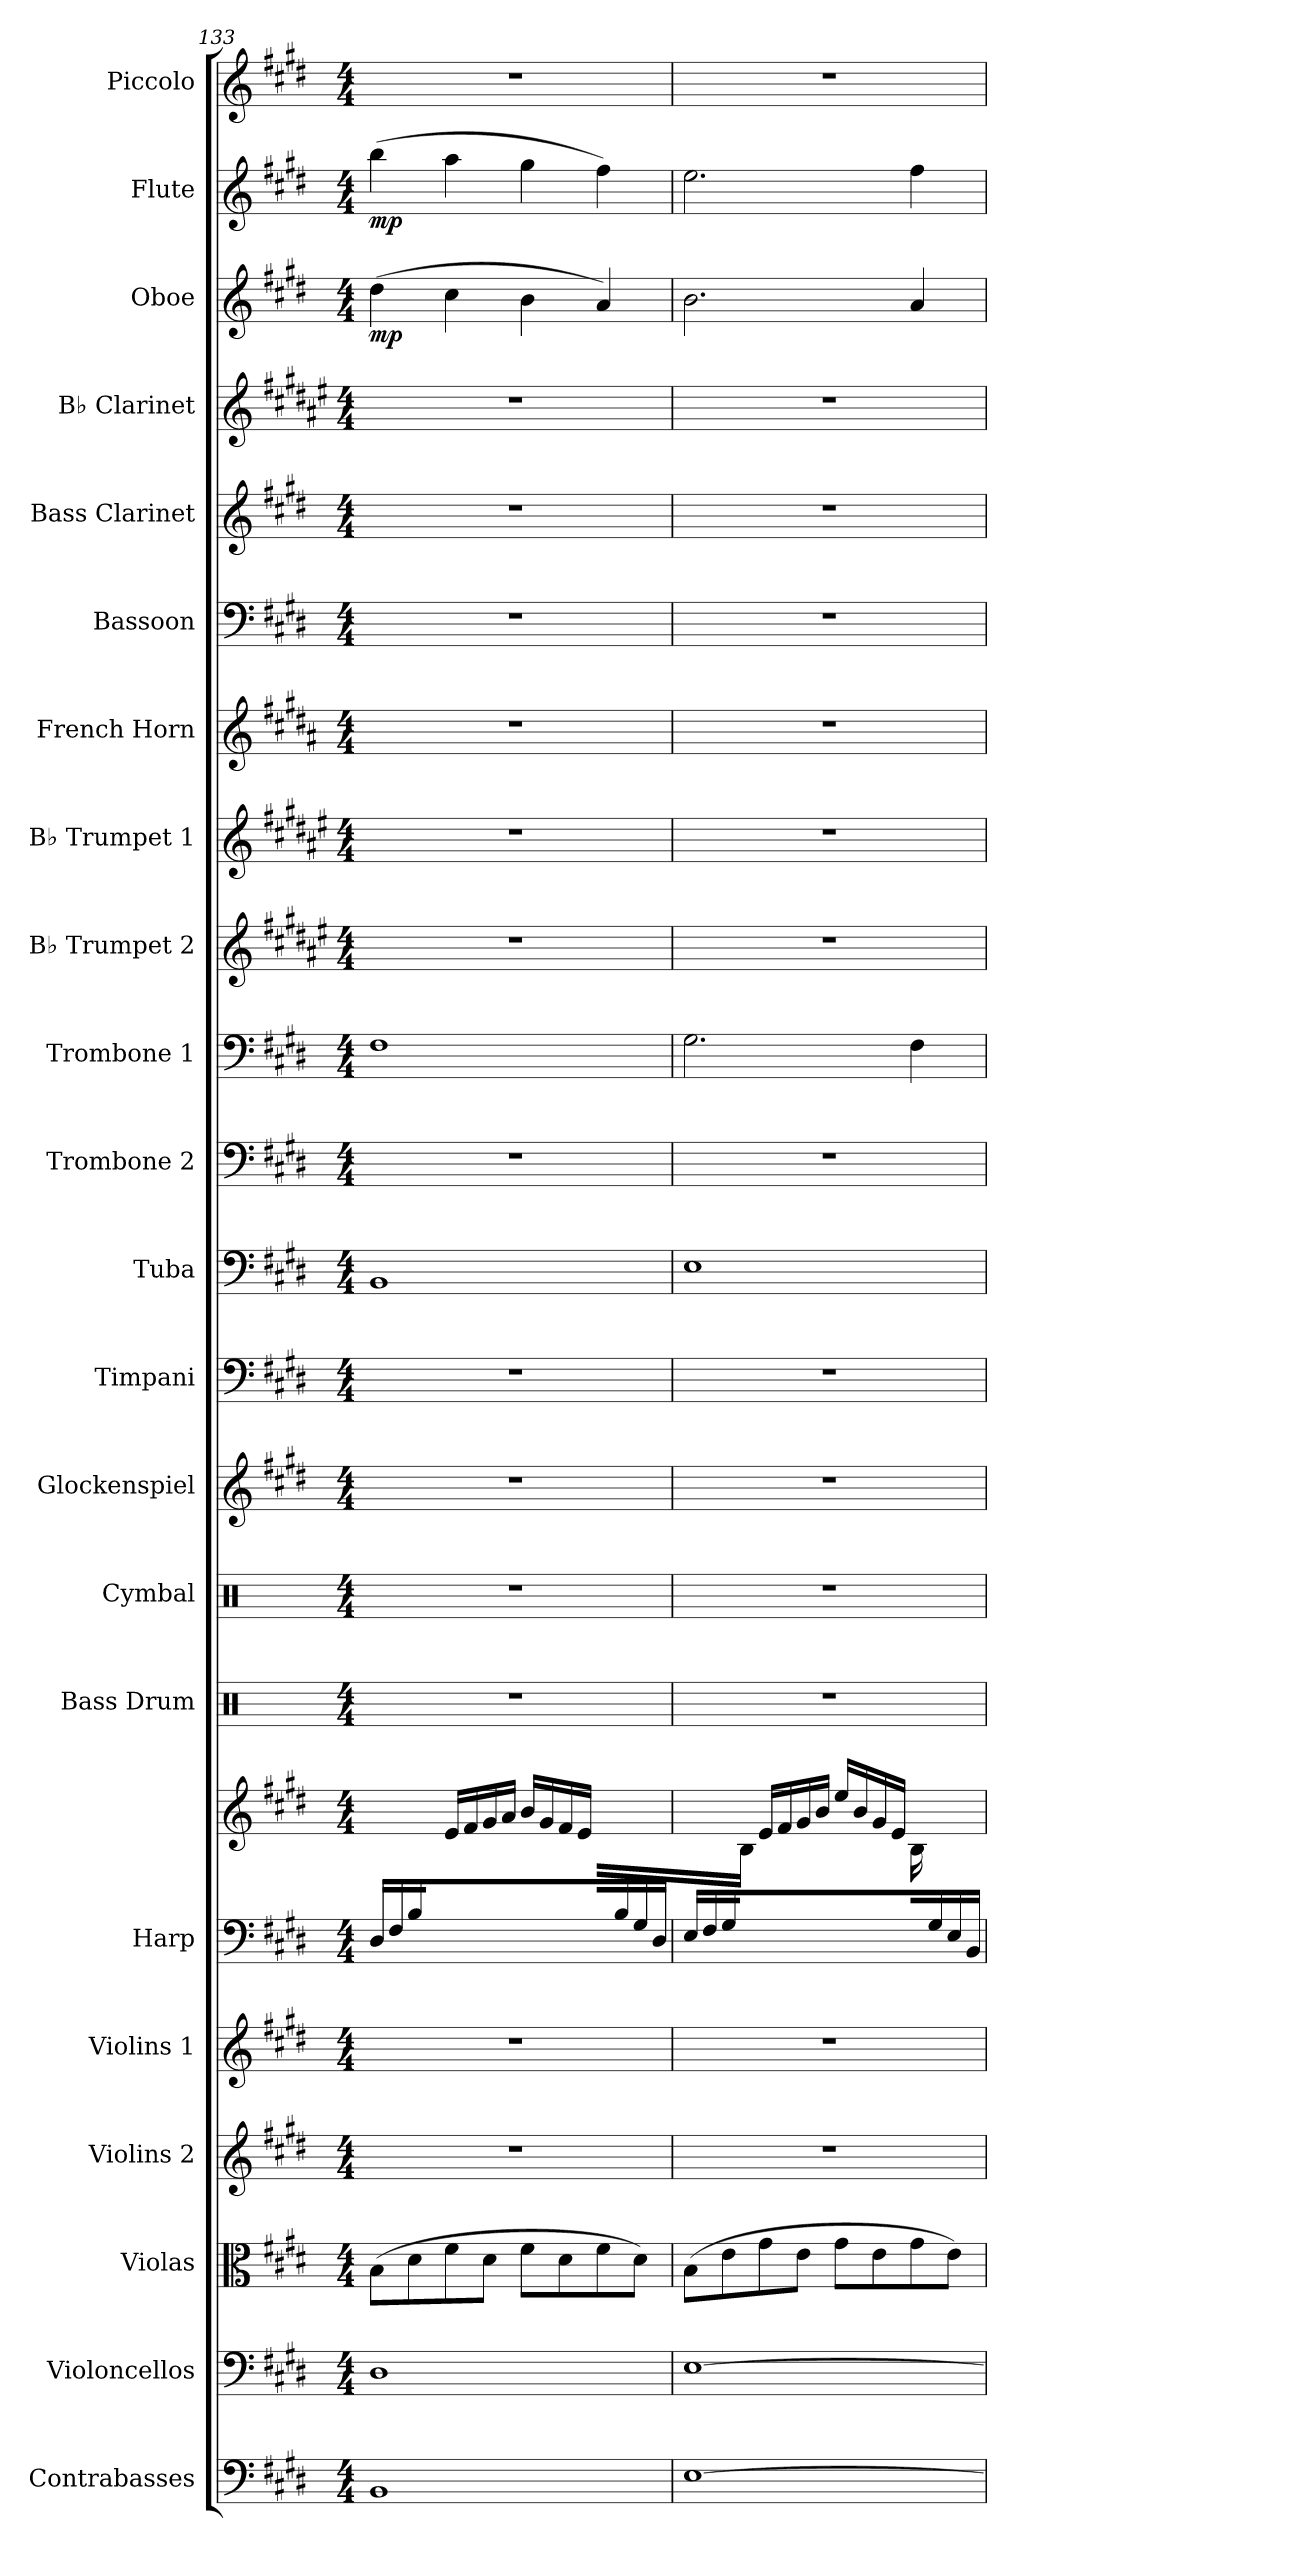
**kern	**kern	**kern	**kern	**kern	**kern	**kern	**kern	**kern	**kern	**kern	**kern	**kern	**kern	**kern	**kern	**kern	**kern	**kern	**kern	**kern	**dynam	**kern	**dynam	**kern
*part22	*part21	*part20	*part19	*part18	*part17	*part17	*part16	*part15	*part14	*part13	*part12	*part11	*part10	*part9	*part8	*part7	*part6	*part5	*part4	*part3	*part3	*part2	*part2	*part1
*staff23	*staff22	*staff21	*staff20	*staff19	*staff18	*staff17	*staff16	*staff15	*staff14	*staff13	*staff12	*staff11	*staff10	*staff9	*staff8	*staff7	*staff6	*staff5	*staff4	*staff3	*staff3	*staff2	*staff2	*staff1
*I"Contrabasses	*I"Violoncellos	*I"Violas	*I"Violins 2	*I"Violins 1	*I"Harp	*	*I"Bass Drum	*I"Cymbal	*I"Glockenspiel	*I"Timpani	*I"Tuba	*I"Trombone 2	*I"Trombone 1	*I"B♭ Trumpet 2	*I"B♭ Trumpet 1	*I"French Horn	*I"Bassoon	*I"Bass Clarinet	*I"B♭ Clarinet	*I"Oboe	*	*I"Flute	*	*I"Piccolo
*I'Cbs.	*I'Vcs.	*I'Vlas.	*I'Vlns. 2	*I'Vlns. 1	*I'Hrp.	*	*I'B. Dr.	*I'Cym.	*I'Glock.	*I'Timp.	*I'Tba.	*I'Tbn. 2	*I'Tbn. 1	*I'B♭ Tpt. 2	*I'B♭ Tpt. 1	*I'F Hn.	*I'Bsn.	*I'B. Cl.	*I'B♭ Cl.	*I'Ob.	*	*I'Fl.	*	*I'Picc.
*clefF4	*clefF4	*clefC3	*clefG2	*clefG2	*clefF4	*clefG2	*clefX	*clefX	*clefG2	*clefF4	*clefF4	*clefF4	*clefF4	*clefG2	*clefG2	*clefG2	*clefF4	*clefG2	*clefG2	*clefG2	*	*clefG2	*	*clefG2
*ITrd7c12	*	*	*	*	*	*	*	*	*ITrd-14c-24	*	*	*	*	*ITrd1c2	*ITrd1c2	*ITrd4c7	*	*ITrd8c14	*ITrd1c2	*	*	*	*	*ITrd-7c-12
*k[f#c#g#d#]	*k[f#c#g#d#]	*k[f#c#g#d#]	*k[f#c#g#d#]	*k[f#c#g#d#]	*k[f#c#g#d#]	*k[f#c#g#d#]	*k[]	*k[]	*k[f#c#g#d#]	*k[f#c#g#d#]	*k[f#c#g#d#]	*k[f#c#g#d#]	*k[f#c#g#d#]	*k[f#c#g#d#]	*k[f#c#g#d#]	*k[f#c#g#d#]	*k[f#c#g#d#]	*k[f#c#g#d#]	*k[f#c#g#d#]	*k[f#c#g#d#]	*	*k[f#c#g#d#]	*	*k[f#c#g#d#]
*M4/4	*M4/4	*M4/4	*M4/4	*M4/4	*M4/4	*M4/4	*M4/4	*M4/4	*M4/4	*M4/4	*M4/4	*M4/4	*M4/4	*M4/4	*M4/4	*M4/4	*M4/4	*M4/4	*M4/4	*M4/4	*	*M4/4	*	*M4/4
=133	=133	=133	=133	=133	=133	=133	=133	=133	=133	=133	=133	=133	=133	=133	=133	=133	=133	=133	=133	=133	=133	=133	=133	=133
*	*	*	*	*	*	*^	*	*	*	*	*	*	*	*	*	*	*	*	*	*	*	*	*	*
!	!	!	!	!	!	!	!	!	!	!	!	!	!	!	!	!	!	!	!	!	!	!LO:DY:b	!	!LO:DY:b	!
1BBB	1D#	(>8B\L	1r	1r	16D#/LL	4ryy	8.ryy	1r	1r	1r	1r	1BB	1r	1F#	1r	1r	1r	1r	1r	1r	(>4dd#\	mp	(>4bb\	mp	1r
.	.	.	.	.	16F#/	.	.	.	.	.	.	.	.	.	.	.	.	.	.	.	.	.	.	.	.
.	.	8d#\	.	.	16B/	.	.	.	.	.	.	.	.	.	.	.	.	.	.	.	.	.	.	.	.
.	.	.	.	.	16ryy	.	16d#\JJ	.	.	.	.	.	.	.	.	.	.	.	.	.	.	.	.	.	.
.	.	8f#\	.	.	4ryy	16e/LL	2ryy	.	.	.	.	.	.	.	.	.	.	.	.	.	4cc#\	.	4aa\	.	.
.	.	.	.	.	.	16f#/	.	.	.	.	.	.	.	.	.	.	.	.	.	.	.	.	.	.	.
.	.	8d#\J	.	.	.	16g#/	.	.	.	.	.	.	.	.	.	.	.	.	.	.	.	.	.	.	.
.	.	.	.	.	.	16a/JJ	.	.	.	.	.	.	.	.	.	.	.	.	.	.	.	.	.	.	.
.	.	8f#\L	.	.	4ryy	16b/LL	.	.	.	.	.	.	.	.	.	.	.	.	.	.	4b\	.	4gg#\	.	.
.	.	.	.	.	.	16g#/	.	.	.	.	.	.	.	.	.	.	.	.	.	.	.	.	.	.	.
.	.	8d#\	.	.	.	16f#/	.	.	.	.	.	.	.	.	.	.	.	.	.	.	.	.	.	.	.
.	.	.	.	.	.	16e/JJ	.	.	.	.	.	.	.	.	.	.	.	.	.	.	.	.	.	.	.
.	.	8f#\	.	.	16ryy	4ryy	16d#\LL	.	.	.	.	.	.	.	.	.	.	.	.	.	4a/)	.	4ff#\)	.	.
.	.	.	.	.	16B/	.	8.ryy	.	.	.	.	.	.	.	.	.	.	.	.	.	.	.	.	.	.
.	.	8d#\J)	.	.	16G#/	.	.	.	.	.	.	.	.	.	.	.	.	.	.	.	.	.	.	.	.
.	.	.	.	.	16D#/JJ	.	.	.	.	.	.	.	.	.	.	.	.	.	.	.	.	.	.	.	.
=134	=134	=134	=134	=134	=134	=134	=134	=134	=134	=134	=134	=134	=134	=134	=134	=134	=134	=134	=134	=134	=134	=134	=134	=134	=134
[1EE	[1E	(>8B\L	1r	1r	16E/LL	4ryy	8.ryy	1r	1r	1r	1r	1E	1r	2.G#\	1r	1r	1r	1r	1r	1r	2.b\	.	2.ee\	.	1r
.	.	.	.	.	16F#/	.	.	.	.	.	.	.	.	.	.	.	.	.	.	.	.	.	.	.	.
.	.	8e\	.	.	16G#/	.	.	.	.	.	.	.	.	.	.	.	.	.	.	.	.	.	.	.	.
.	.	.	.	.	16ryy	.	16B\JJ	.	.	.	.	.	.	.	.	.	.	.	.	.	.	.	.	.	.
.	.	8g#\	.	.	4ryy	16e/LL	2ryy	.	.	.	.	.	.	.	.	.	.	.	.	.	.	.	.	.	.
.	.	.	.	.	.	16f#/	.	.	.	.	.	.	.	.	.	.	.	.	.	.	.	.	.	.	.
.	.	8e\J	.	.	.	16g#/	.	.	.	.	.	.	.	.	.	.	.	.	.	.	.	.	.	.	.
.	.	.	.	.	.	16b/JJ	.	.	.	.	.	.	.	.	.	.	.	.	.	.	.	.	.	.	.
.	.	8g#\L	.	.	4ryy	16ee/LL	.	.	.	.	.	.	.	.	.	.	.	.	.	.	.	.	.	.	.
.	.	.	.	.	.	16b/	.	.	.	.	.	.	.	.	.	.	.	.	.	.	.	.	.	.	.
.	.	8e\	.	.	.	16g#/	.	.	.	.	.	.	.	.	.	.	.	.	.	.	.	.	.	.	.
.	.	.	.	.	.	16e/JJ	.	.	.	.	.	.	.	.	.	.	.	.	.	.	.	.	.	.	.
.	.	8g#\	.	.	16ryy	4ryy	16B\LL	.	.	.	.	.	.	4F#\	.	.	.	.	.	.	4a/	.	4ff#\	.	.
.	.	.	.	.	16G#/	.	8.ryy	.	.	.	.	.	.	.	.	.	.	.	.	.	.	.	.	.	.
.	.	8e\J)	.	.	16E/	.	.	.	.	.	.	.	.	.	.	.	.	.	.	.	.	.	.	.	.
.	.	.	.	.	16BB/JJ	.	.	.	.	.	.	.	.	.	.	.	.	.	.	.	.	.	.	.	.
*	*	*	*	*	*	*v	*v	*	*	*	*	*	*	*	*	*	*	*	*	*	*	*	*	*	*
=	=	=	=	=	=	=	=	=	=	=	=	=	=	=	=	=	=	=	=	=	=	=	=	=
*-	*-	*-	*-	*-	*-	*-	*-	*-	*-	*-	*-	*-	*-	*-	*-	*-	*-	*-	*-	*-	*-	*-	*-	*-
